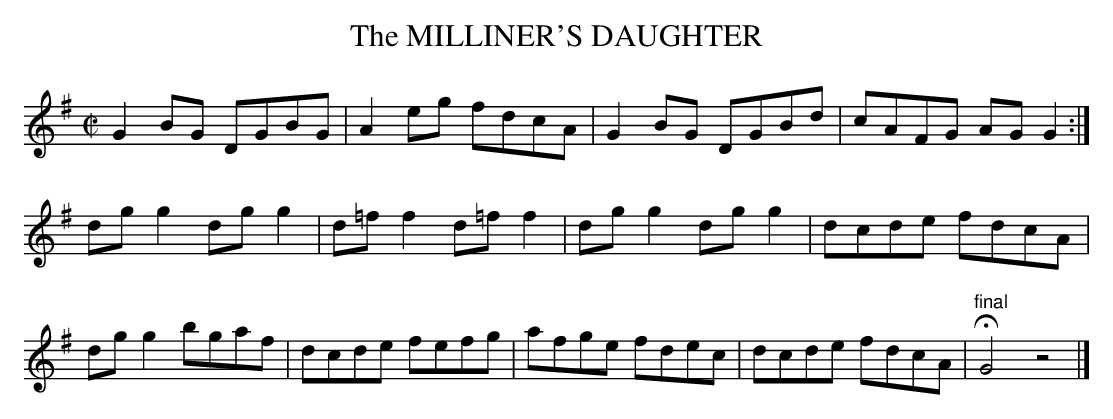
X:1
T:MILLINER'S DAUGHTER, The
them anymore.
M:C|
L:1/8
K:G
G2BG DGBG|A2eg fdcA|G2BG DGBd|cAFG AGG2 :|
dgg2 dgg2|d=ff2 d=ff2|dgg2 dgg2|dcde fdcA|
dgg2 bgaf|dcde fefg|afge fdec|dcde fdcA|"final"HG4z4|]
